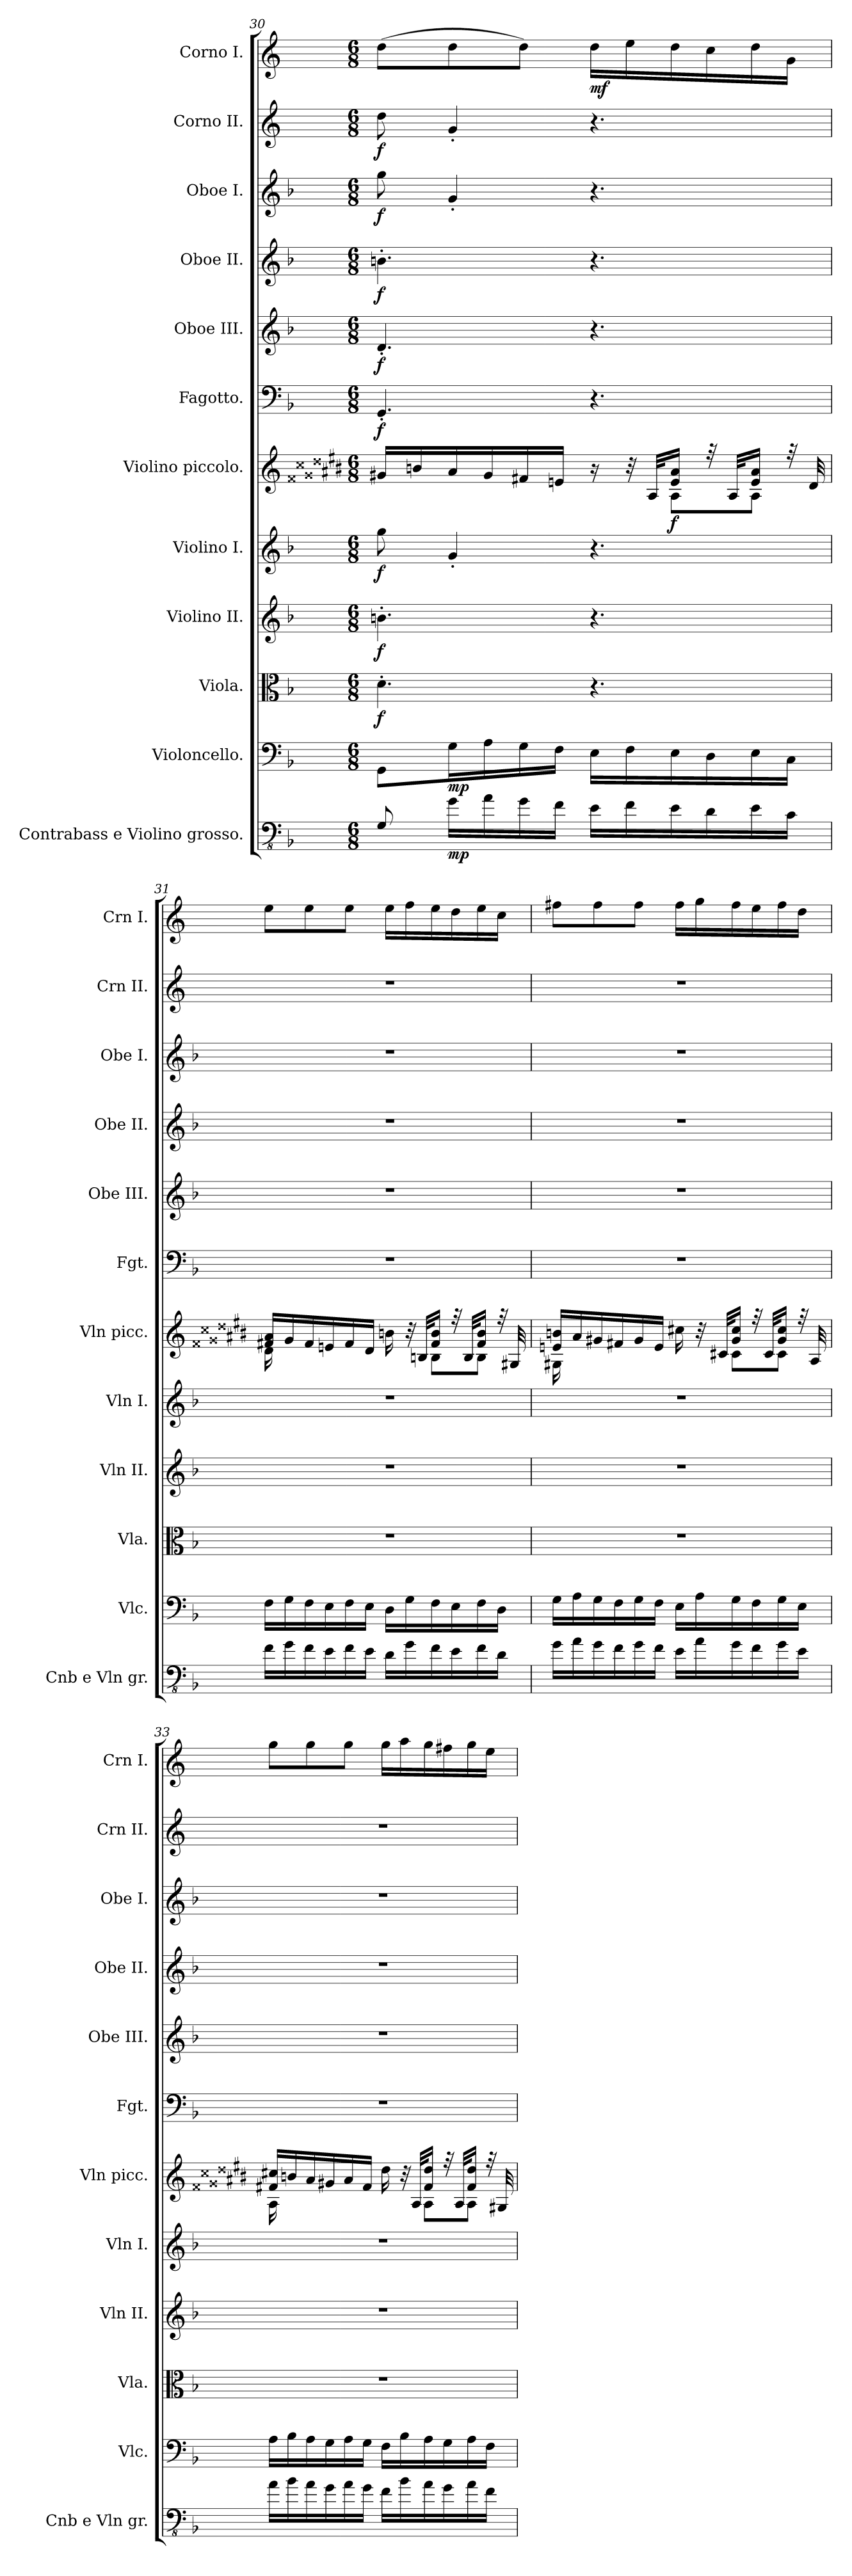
**kern	**dynam	**kern	**dynam	**kern	**dynam	**kern	**dynam	**kern	**dynam	**kern	**dynam	**kern	**dynam	**kern	**dynam	**kern	**dynam	**kern	**dynam	**kern	**dynam	**kern	**dynam
*part12	*part12	*part11	*part11	*part10	*part10	*part9	*part9	*part8	*part8	*part7	*part7	*part6	*part6	*part5	*part5	*part4	*part4	*part3	*part3	*part2	*part2	*part1	*part1
*staff12	*staff12	*staff11	*staff11	*staff10	*staff10	*staff9	*staff9	*staff8	*staff8	*staff7	*staff7	*staff6	*staff6	*staff5	*staff5	*staff4	*staff4	*staff3	*staff3	*staff2	*staff2	*staff1	*staff1
*I"Contrabass e Violino grosso.	*	*I"Violoncello.	*	*I"Viola.	*	*I"Violino II.	*	*I"Violino I.	*	*I"Violino piccolo.	*	*I"Fagotto.	*	*I"Oboe III.	*	*I"Oboe II.	*	*I"Oboe I.	*	*I"Corno II.	*	*I"Corno I.	*
*I'Cnb e Vln gr.	*	*I'Vlc.	*	*I'Vla.	*	*I'Vln II.	*	*I'Vln I.	*	*I'Vln picc.	*	*I'Fgt.	*	*I'Obe III.	*	*I'Obe II.	*	*I'Obe I.	*	*I'Crn II.	*	*I'Crn I.	*
!!LO:PB:g=z
*clefFv4	*	*clefF4	*	*clefC3	*	*clefG2	*	*clefG2	*	*clefG2	*	*clefF4	*	*clefG2	*	*clefG2	*	*clefG2	*	*clefG2	*	*clefG2	*
*ITrd7c12	*	*	*	*	*	*	*	*	*	*ITrd-1c-3	*	*	*	*	*	*	*	*	*	*ITrd4c7	*	*ITrd4c7	*
*k[b-]	*	*k[b-]	*	*k[b-]	*	*k[b-]	*	*k[b-]	*	*k[f##c##g##d##a#e#b#]	*	*k[b-]	*	*k[b-]	*	*k[b-]	*	*k[b-]	*	*k[b-]	*	*k[b-]	*
*M6/8	*	*M6/8	*	*M6/8	*	*M6/8	*	*M6/8	*	*M6/8	*	*M6/8	*	*M6/8	*	*M6/8	*	*M6/8	*	*M6/8	*	*M6/8	*
=30	=30	=30	=30	=30	=30	=30	=30	=30	=30	=30	=30	=30	=30	=30	=30	=30	=30	=30	=30	=30	=30	=30	=30
*	*	*	*	*	*	*	*	*	*	*^	*	*	*	*	*	*	*	*	*	*	*	*	*
!	!	!	!	!	!LO:DY:b	!	!LO:DY:b	!	!LO:DY:b	!	!	!	!	!LO:DY:b	!	!LO:DY:b	!	!LO:DY:b	!	!LO:DY:b	!	!LO:DY:b	!	!
8GGG/	.	8GG\L	.	4.d'\	f	4.bn'\	f	8gg\	f	16a##X/LL	2ryy	.	4.GG'/	f	4.d'/	f	4.bn'\	f	8gg\	f	8g\	f	(>8g\L	.
.	.	.	.	.	.	.	.	.	.	16cc##/	.	.	.	.	.	.	.	.	.	.	.	.	.	.
!	!LO:DY:b	!	!LO:DY:b	!	!	!	!	!	!	!	!	!	!	!	!	!	!	!	!	!	!	!	!	!
16GG\LL	mp	16G\L	mp	.	.	.	.	4g'/	.	16b#/	.	.	.	.	.	.	.	.	4g'/	.	4c'/	.	8g\	.
16AA\	.	16A\	.	.	.	.	.	.	.	16a##/	.	.	.	.	.	.	.	.	.	.	.	.	.	.
16GG\	.	16G\	.	.	.	.	.	.	.	16g##/	.	.	.	.	.	.	.	.	.	.	.	.	8g\J)	.
16FF\JJ	.	16F\JJ	.	.	.	.	.	.	.	16f##/JJ	.	.	.	.	.	.	.	.	.	.	.	.	.	.
!	!	!	!	!	!	!	!	!	!	!	!	!	!	!	!	!	!	!	!	!	!	!	!	!LO:DY:b
16EE\LL	.	16E\LL	.	4.r	.	4.r	.	4.r	.	16r	.	.	4.r	.	4.r	.	4.r	.	4.r	.	4.r	.	16g\LL	mf
16FF\	.	16F\	.	.	.	.	.	.	.	32r	.	.	.	.	.	.	.	.	.	.	.	.	16a\	.
.	.	.	.	.	.	.	.	.	.	32B#/KLL	.	.	.	.	.	.	.	.	.	.	.	.	.	.
!	!	!	!	!	!	!	!	!	!	!	!	!LO:DY:b	!	!	!	!	!	!	!	!	!	!	!	!
16EE\	.	16E\	.	.	.	.	.	.	.	16f##/ 16b#/JJ	8B#\L	f	.	.	.	.	.	.	.	.	.	.	16g\	.
16DD\	.	16D\	.	.	.	.	.	.	.	32r	.	.	.	.	.	.	.	.	.	.	.	.	16f\	.
.	.	.	.	.	.	.	.	.	.	32B#/KLL	.	.	.	.	.	.	.	.	.	.	.	.	.	.
16EE\	.	16E\	.	.	.	.	.	.	.	16f##/ 16b#/JJ	8B#\J	.	.	.	.	.	.	.	.	.	.	.	16g\	.
16CC\JJ	.	16C\JJ	.	.	.	.	.	.	.	32r	.	.	.	.	.	.	.	.	.	.	.	.	16c\JJ	.
.	.	.	.	.	.	.	.	.	.	32e#/	.	.	.	.	.	.	.	.	.	.	.	.	.	.
=31	=31	=31	=31	=31	=31	=31	=31	=31	=31	=31	=31	=31	=31	=31	=31	=31	=31	=31	=31	=31	=31	=31	=31	=31
16FF\LL	.	16F\LL	.	2.r	.	2.r	.	2.r	.	16g##/ 16b#/LL	16e#\	.	2.r	.	2.r	.	2.r	.	2.r	.	2.r	.	8a\L	.
16GG\	.	16G\	.	.	.	.	.	.	.	16a#/	4..ryy	.	.	.	.	.	.	.	.	.	.	.	.	.
16FF\	.	16F\	.	.	.	.	.	.	.	16g##/	.	.	.	.	.	.	.	.	.	.	.	.	8a\	.
16EE\	.	16E\	.	.	.	.	.	.	.	16f##/	.	.	.	.	.	.	.	.	.	.	.	.	.	.
16FF\	.	16F\	.	.	.	.	.	.	.	16g##/	.	.	.	.	.	.	.	.	.	.	.	.	8a\J	.
16EE\JJ	.	16E\JJ	.	.	.	.	.	.	.	16e#/JJ	.	.	.	.	.	.	.	.	.	.	.	.	.	.
16DD\LL	.	16D\LL	.	.	.	.	.	.	.	16cc##\	.	.	.	.	.	.	.	.	.	.	.	.	16a\LL	.
16GG\	.	16G\	.	.	.	.	.	.	.	32r	.	.	.	.	.	.	.	.	.	.	.	.	16b-\	.
.	.	.	.	.	.	.	.	.	.	32c##/KLL	.	.	.	.	.	.	.	.	.	.	.	.	.	.
16FF\	.	16F\	.	.	.	.	.	.	.	16g##/ 16cc##/JJ	8c##\L	.	.	.	.	.	.	.	.	.	.	.	16a\	.
16EE\	.	16E\	.	.	.	.	.	.	.	32r	.	.	.	.	.	.	.	.	.	.	.	.	16g\	.
.	.	.	.	.	.	.	.	.	.	32c##/KLL	.	.	.	.	.	.	.	.	.	.	.	.	.	.
16FF\	.	16F\	.	.	.	.	.	.	.	16g##/ 16cc##/JJ	8c##\J	.	.	.	.	.	.	.	.	.	.	.	16a\	.
16DD\JJ	.	16D\JJ	.	.	.	.	.	.	.	32r	.	.	.	.	.	.	.	.	.	.	.	.	16f\JJ	.
.	.	.	.	.	.	.	.	.	.	32A##X/	.	.	.	.	.	.	.	.	.	.	.	.	.	.
!!LO:PB:g=z
=32	=32	=32	=32	=32	=32	=32	=32	=32	=32	=32	=32	=32	=32	=32	=32	=32	=32	=32	=32	=32	=32	=32	=32	=32
16GG\LL	.	16G\LL	.	2.r	.	2.r	.	2.r	.	16f##/ 16cc##/LL	16A##X\	.	2.r	.	2.r	.	2.r	.	2.r	.	2.r	.	8bn\L	.
16AA\	.	16A\	.	.	.	.	.	.	.	16b#/	4..ryy	.	.	.	.	.	.	.	.	.	.	.	.	.
16GG\	.	16G\	.	.	.	.	.	.	.	16a##X/	.	.	.	.	.	.	.	.	.	.	.	.	8b\	.
16FF\	.	16F\	.	.	.	.	.	.	.	16g##/	.	.	.	.	.	.	.	.	.	.	.	.	.	.
16GG\	.	16G\	.	.	.	.	.	.	.	16a##/	.	.	.	.	.	.	.	.	.	.	.	.	8b\J	.
16FF\JJ	.	16F\JJ	.	.	.	.	.	.	.	16f##/JJ	.	.	.	.	.	.	.	.	.	.	.	.	.	.
16EE\LL	.	16E\LL	.	.	.	.	.	.	.	16dd##\	.	.	.	.	.	.	.	.	.	.	.	.	16b\LL	.
16AA\	.	16A\	.	.	.	.	.	.	.	32r	.	.	.	.	.	.	.	.	.	.	.	.	16cc\	.
.	.	.	.	.	.	.	.	.	.	32d##/KLL	.	.	.	.	.	.	.	.	.	.	.	.	.	.
16GG\	.	16G\	.	.	.	.	.	.	.	16a##/ 16dd##/JJ	8d##\L	.	.	.	.	.	.	.	.	.	.	.	16b\	.
16FF\	.	16F\	.	.	.	.	.	.	.	32r	.	.	.	.	.	.	.	.	.	.	.	.	16a\	.
.	.	.	.	.	.	.	.	.	.	32d##/KLL	.	.	.	.	.	.	.	.	.	.	.	.	.	.
16GG\	.	16G\	.	.	.	.	.	.	.	16a##/ 16dd##/JJ	8d##\J	.	.	.	.	.	.	.	.	.	.	.	16b\	.
16EE\JJ	.	16E\JJ	.	.	.	.	.	.	.	32r	.	.	.	.	.	.	.	.	.	.	.	.	16g\JJ	.
.	.	.	.	.	.	.	.	.	.	32B#/	.	.	.	.	.	.	.	.	.	.	.	.	.	.
=33	=33	=33	=33	=33	=33	=33	=33	=33	=33	=33	=33	=33	=33	=33	=33	=33	=33	=33	=33	=33	=33	=33	=33	=33
16AA\LL	.	16A\LL	.	2.r	.	2.r	.	2.r	.	16g##/ 16dd##/LL	16B#\	.	2.r	.	2.r	.	2.r	.	2.r	.	2.r	.	8cc\L	.
16BB-\	.	16B-\	.	.	.	.	.	.	.	16cc##/	4..ryy	.	.	.	.	.	.	.	.	.	.	.	.	.
16AA\	.	16A\	.	.	.	.	.	.	.	16b#/	.	.	.	.	.	.	.	.	.	.	.	.	8cc\	.
16GG\	.	16G\	.	.	.	.	.	.	.	16a##X/	.	.	.	.	.	.	.	.	.	.	.	.	.	.
16AA\	.	16A\	.	.	.	.	.	.	.	16b#/	.	.	.	.	.	.	.	.	.	.	.	.	8cc\J	.
16GG\JJ	.	16G\JJ	.	.	.	.	.	.	.	16g##/JJ	.	.	.	.	.	.	.	.	.	.	.	.	.	.
16FF\LL	.	16F\LL	.	.	.	.	.	.	.	16ee#\	.	.	.	.	.	.	.	.	.	.	.	.	16cc\LL	.
16BB-\	.	16B-\	.	.	.	.	.	.	.	32r	.	.	.	.	.	.	.	.	.	.	.	.	16dd\	.
.	.	.	.	.	.	.	.	.	.	32B#/KLL	.	.	.	.	.	.	.	.	.	.	.	.	.	.
16AA\	.	16A\	.	.	.	.	.	.	.	16g##/ 16ee#/JJ	8B#\L	.	.	.	.	.	.	.	.	.	.	.	16cc\	.
16GG\	.	16G\	.	.	.	.	.	.	.	32r	.	.	.	.	.	.	.	.	.	.	.	.	16bn\	.
.	.	.	.	.	.	.	.	.	.	32B#/KLL	.	.	.	.	.	.	.	.	.	.	.	.	.	.
16AA\	.	16A\	.	.	.	.	.	.	.	16g##/ 16ee#/JJ	8B#\J	.	.	.	.	.	.	.	.	.	.	.	16cc\	.
16FF\JJ	.	16F\JJ	.	.	.	.	.	.	.	32r	.	.	.	.	.	.	.	.	.	.	.	.	16a\JJ	.
.	.	.	.	.	.	.	.	.	.	32A##X/	.	.	.	.	.	.	.	.	.	.	.	.	.	.
*	*	*	*	*	*	*	*	*	*	*v	*v	*	*	*	*	*	*	*	*	*	*	*	*	*
=	=	=	=	=	=	=	=	=	=	=	=	=	=	=	=	=	=	=	=	=	=	=	=
*-	*-	*-	*-	*-	*-	*-	*-	*-	*-	*-	*-	*-	*-	*-	*-	*-	*-	*-	*-	*-	*-	*-	*-
